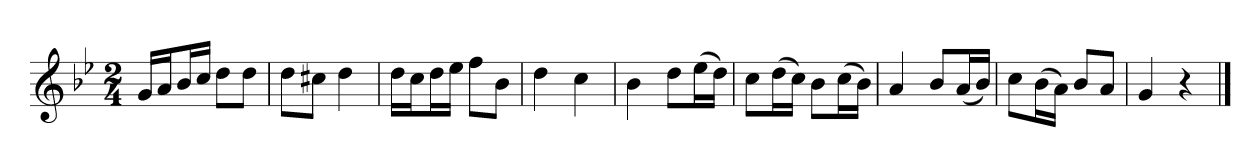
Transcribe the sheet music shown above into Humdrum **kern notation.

**kern
*part1
*staff1
*k[b-e-]
*M2/4
*MM120
=1
16gLL
16aJ
16b-L
16ccJJ
8ddL
8ddJ
=2
8ddL
8cc#XJ
4dd
=3
16ddLL
16ccJ
16ddL
16ee-JJ
8ffL
8b-J
=4
4dd
4cc
=5
4b-
8ddL
(16ee-L
16ddJJ)
=6
8ccL
(16ddL
16ccJJ)
8b-L
(16ccL
16b-JJ)
=7
4a
8b-L
(16aL
16b-JJ)
=8
8ccL
(16b-L
16aJJ)
8b-L
8aJ
=9
4g
4r
==
*-
